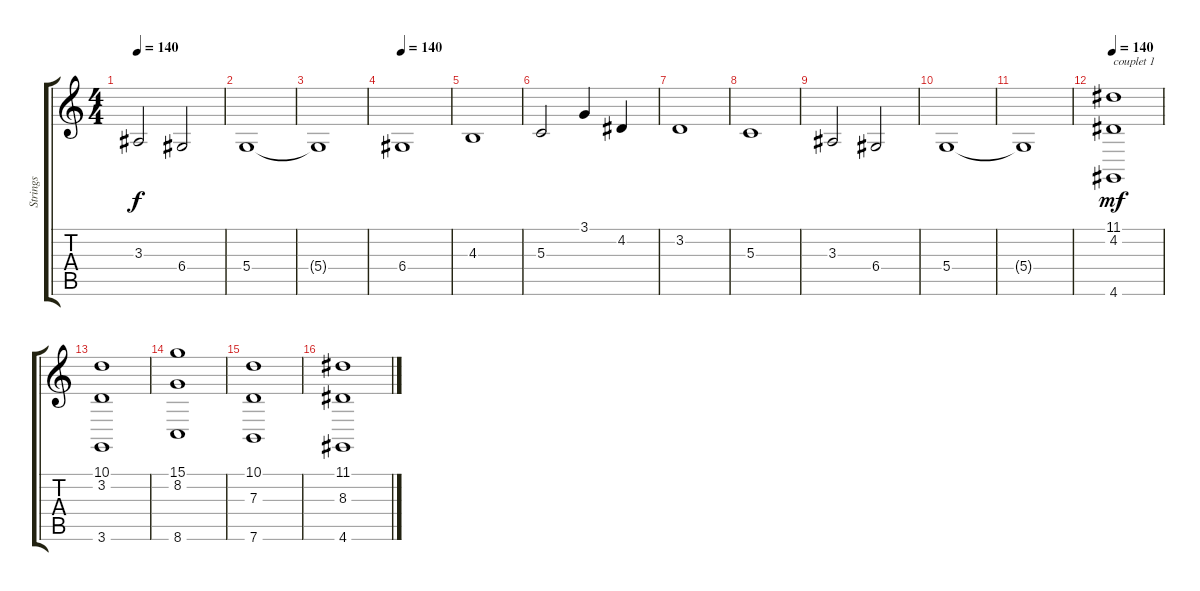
\track ("Strings" "Strings") {instrument stringensemble1}
\staff {score tabs}
\tuning (E4 B3 G3 D3 A2 E2) {hide}
\ts (4 4)
\tempo 140
\clef g2
\ks c
3.3.2{dy f} 6.4.2 |
5.4.1 |
5.4{t}.1 |
\tempo 140
6.4.1 |
4.3.1 |
5.3.2 3.1.4 4.2.4 |
3.2.1 |
5.3.1 |
3.3.2 6.4.2 |
5.4.1 |
5.4{t}.1 |
\tempo 140
(11.1 4.2 4.6).1{txt "couplet 1" dy mf} |
(10.1 3.2 3.6).1 |
(15.1 8.2 8.6).1 |
(10.1 7.3 7.6).1 |
(11.1 8.3 4.6).1
